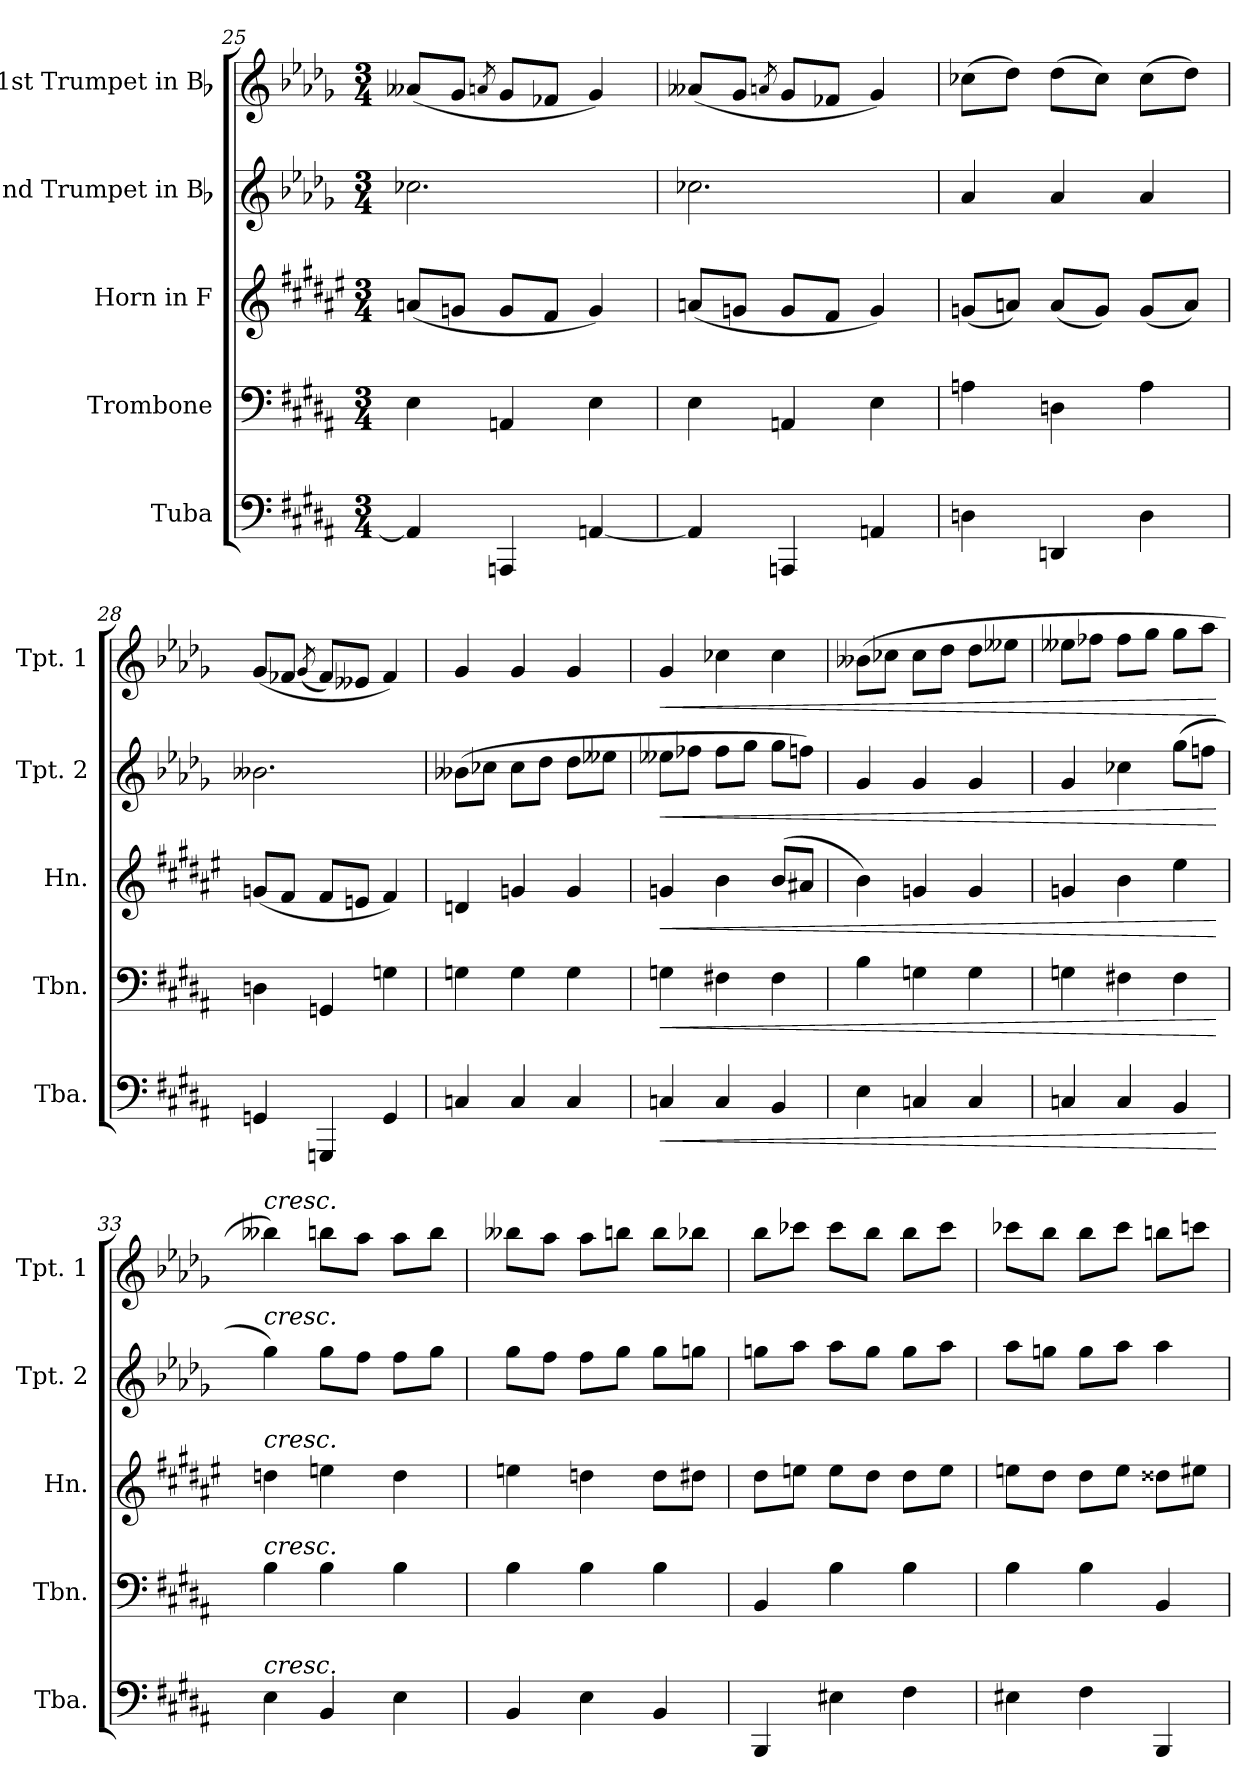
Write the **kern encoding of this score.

**kern	**dynam	**kern	**dynam	**kern	**dynam	**kern	**dynam	**kern	**dynam
*part5	*part5	*part4	*part4	*part3	*part3	*part2	*part2	*part1	*part1
*staff5	*staff5	*staff4	*staff4	*staff3	*staff3	*staff2	*staff2	*staff1	*staff1
*I"Tuba	*	*I"Trombone	*	*I"Horn in F	*	*I"2nd Trumpet in Bb	*	*I"1st Trumpet in Bb	*
*I'Tba.	*	*I'Tbn.	*	*I'Hn.	*	*I'Tpt. 2	*	*I'Tpt. 1	*
!!LO:LB:g=z
*clefF4	*	*clefF4	*	*clefG2	*	*clefG2	*	*clefG2	*
*	*	*	*	*ITrd4c7	*	*ITrd1c2	*	*ITrd1c2	*
*k[f#c#g#d#a#]	*	*k[f#c#g#d#a#]	*	*k[f#c#g#d#a#]	*	*k[b-e-a-d-g-c-f-]	*	*k[b-e-a-d-g-c-f-]	*
*B:	*	*B:	*	*B:	*	*C-:	*	*C-:	*
*M3/4	*	*M3/4	*	*M3/4	*	*M3/4	*	*M3/4	*
=25	=25	=25	=25	=25	=25	=25	=25	=25	=25
4AA/]	.	4E\	.	(<8dn/L	.	2.b--X\	.	(<8g--X/L	.
.	.	.	.	8cn/J	.	.	.	8f-/J	.
.	.	.	.	.	.	.	.	8qgn/	.
4AAAn/	.	4AAn/	.	8c/L	.	.	.	8f-/L	.
.	.	.	.	8B/J	.	.	.	8e--X/J	.
[4AAn/	.	4E\	.	4c/)	.	.	.	4f-/)	.
=26	=26	=26	=26	=26	=26	=26	=26	=26	=26
4AA/]	.	4E\	.	(<8dn/L	.	2.b--X\	.	(<8g--X/L	.
.	.	.	.	8cn/J	.	.	.	8f-/J	.
.	.	.	.	.	.	.	.	8qgn/	.
4AAAn/	.	4AAn/	.	8c/L	.	.	.	8f-/L	.
.	.	.	.	8B/J	.	.	.	8e--X/J	.
4AAn/	.	4E\	.	4c/)	.	.	.	4f-/)	.
=27	=27	=27	=27	=27	=27	=27	=27	=27	=27
4Dn\	.	4An\	.	(<8cn/L	.	4g-/	.	(>8b--X\L	.
.	.	.	.	8dn/J)	.	.	.	8cc-\J)	.
4DDn/	.	4Dn\	.	(<8d/L	.	4g-/	.	(>8cc-\L	.
.	.	.	.	8c/J)	.	.	.	8b--\J)	.
4D\	.	4A\	.	(<8c/L	.	4g-/	.	(>8b--\L	.
.	.	.	.	8d/J)	.	.	.	8cc-\J)	.
=28	=28	=28	=28	=28	=28	=28	=28	=28	=28
4GGn/	.	4Dn\	.	(<8cn/L	.	2.a--X\	.	(<8f-/L	.
.	.	.	.	8B/J	.	.	.	8e--X/J	.
.	.	.	.	.	.	.	.	(<8qf-/	.
4GGGn/	.	4GGn/	.	8B/L	.	.	.	8e--/L)	.
.	.	.	.	8An/J	.	.	.	8d--X/J	.
4GG/	.	4Gn\	.	4B/)	.	.	.	4e--/)	.
=29	=29	=29	=29	=29	=29	=29	=29	=29	=29
4Cn/	.	4Gn\	.	4Gn/	.	(>8a--X\L	.	4f-/	.
.	.	.	.	.	.	8b--X\J	.	.	.
4C/	.	4G\	.	4cn/	.	8b--\L	.	4f-/	.
.	.	.	.	.	.	8cc-\J	.	.	.
4C/	.	4G\	.	4c/	.	8cc-\L	.	4f-/	.
.	.	.	.	.	.	8dd--X\J	.	.	.
!!LO:PB:g=z
=30	=30	=30	=30	=30	=30	=30	=30	=30	=30
!	!LO:HP:b	!	!LO:HP:b	!	!LO:HP:b	!	!LO:HP:b	!	!LO:HP:b
4Cn/	<	4Gn\	<	4cn/	<	8dd--X\L	<	4f-/	<
.	.	.	.	.	.	8ee--X\J	.	.	.
4C/	.	4F#X\	.	4e\	.	8ee--\L	.	4b--X\	.
.	.	.	.	.	.	8ff-\J	.	.	.
4BB/	.	4F#\	.	(<8e/L	.	8ff-\L	.	4b--\	.
.	.	.	.	8d#X/J	.	8ee-X\J)	.	.	.
=31	=31	=31	=31	=31	=31	=31	=31	=31	=31
4E\	.	4B\	.	4e\)	.	4f-/	.	(>8a--X\L	.
.	.	.	.	.	.	.	.	8b--X\J	.
4Cn/	.	4Gn\	.	4cn/	.	4f-/	.	8b--\L	.
.	.	.	.	.	.	.	.	8cc-\J	.
4C/	.	4G\	.	4c/	.	4f-/	.	8cc-\L	.
.	.	.	.	.	.	.	.	8dd--X\J	.
=32	=32	=32	=32	=32	=32	=32	=32	=32	=32
4Cn/	.	4Gn\	.	4cn/	.	4f-/	.	8dd--X\L	.
.	.	.	.	.	.	.	.	8ee--X\J	.
4C/	.	4F#X\	.	4e\	.	4b--X\	.	8ee--\L	.
.	.	.	.	.	.	.	.	8ff-\J	.
4BB/	.	4F#\	.	4a#\	.	(>8ff-\L	.	8ff-\L	.
.	.	.	.	.	.	8ee-X\J	.	8gg-\J	.
.	[	.	[	.	[	.	[	.	[
=33	=33	=33	=33	=33	=33	=33	=33	=33	=33
!	!	!	!	!	!	!	!	!LO:TX:a:i:t=cresc.	!
!	!	!	!	!	!	!LO:TX:a:i:t=cresc.	!	!	!
!	!	!	!	!LO:TX:a:i:t=cresc.	!	!	!	!	!
!	!	!LO:TX:a:i:t=cresc.	!	!	!	!	!	!	!
!LO:TX:a:i:t=cresc.	!	!	!	!	!	!	!	!	!
4E\	.	4B\	.	4gn\	.	4ff-\)	.	4aa--X\)	.
4BB/	.	4B\	.	4an\	.	8ff-\L	.	8aan\L	.
.	.	.	.	.	.	8ee-\J	.	8gg-\J	.
4E\	.	4B\	.	4g\	.	8ee-\L	.	8gg-\L	.
.	.	.	.	.	.	8ff-\J	.	8aa\J	.
!!LO:LB:g=z
=34	=34	=34	=34	=34	=34	=34	=34	=34	=34
4BB/	.	4B\	.	4an\	.	8ff-\L	.	8aa--X\L	.
.	.	.	.	.	.	8ee-\J	.	8gg-\J	.
4E\	.	4B\	.	4gn\	.	8ee-\L	.	8gg-\L	.
.	.	.	.	.	.	8ff-\J	.	8aan\J	.
4BB/	.	4B\	.	8g\L	.	8ff-\L	.	8aa\L	.
.	.	.	.	8g#X\J	.	8ffn\J	.	8aa-X\J	.
=35	=35	=35	=35	=35	=35	=35	=35	=35	=35
4BBB/	.	4BB/	.	8g#\L	.	8ffn\L	.	8aa-\L	.
.	.	.	.	8an\J	.	8gg-\J	.	8bb--X\J	.
4E#X\	.	4B\	.	8a\L	.	8gg-\L	.	8bb--\L	.
.	.	.	.	8g#\J	.	8ff\J	.	8aa-\J	.
4F#\	.	4B\	.	8g#\L	.	8ff\L	.	8aa-\L	.
.	.	.	.	8a\J	.	8gg-\J	.	8bb--\J	.
=36	=36	=36	=36	=36	=36	=36	=36	=36	=36
4E#X\	.	4B\	.	8an\L	.	8gg-\L	.	8bb--X\L	.
.	.	.	.	8g#\J	.	8ffn\J	.	8aa-\J	.
4F#\	.	4B\	.	8g#\L	.	8ff\L	.	8aa-\L	.
.	.	.	.	8a\J	.	8gg-\J	.	8bb--\J	.
4BBB/	.	4BB/	.	8g##X\L	.	4gg-\	.	8aan\L	.
.	.	.	.	8a#X\J	.	.	.	8bb-X\J	.
=	=	=	=	=	=	=	=	=	=
*-	*-	*-	*-	*-	*-	*-	*-	*-	*-
